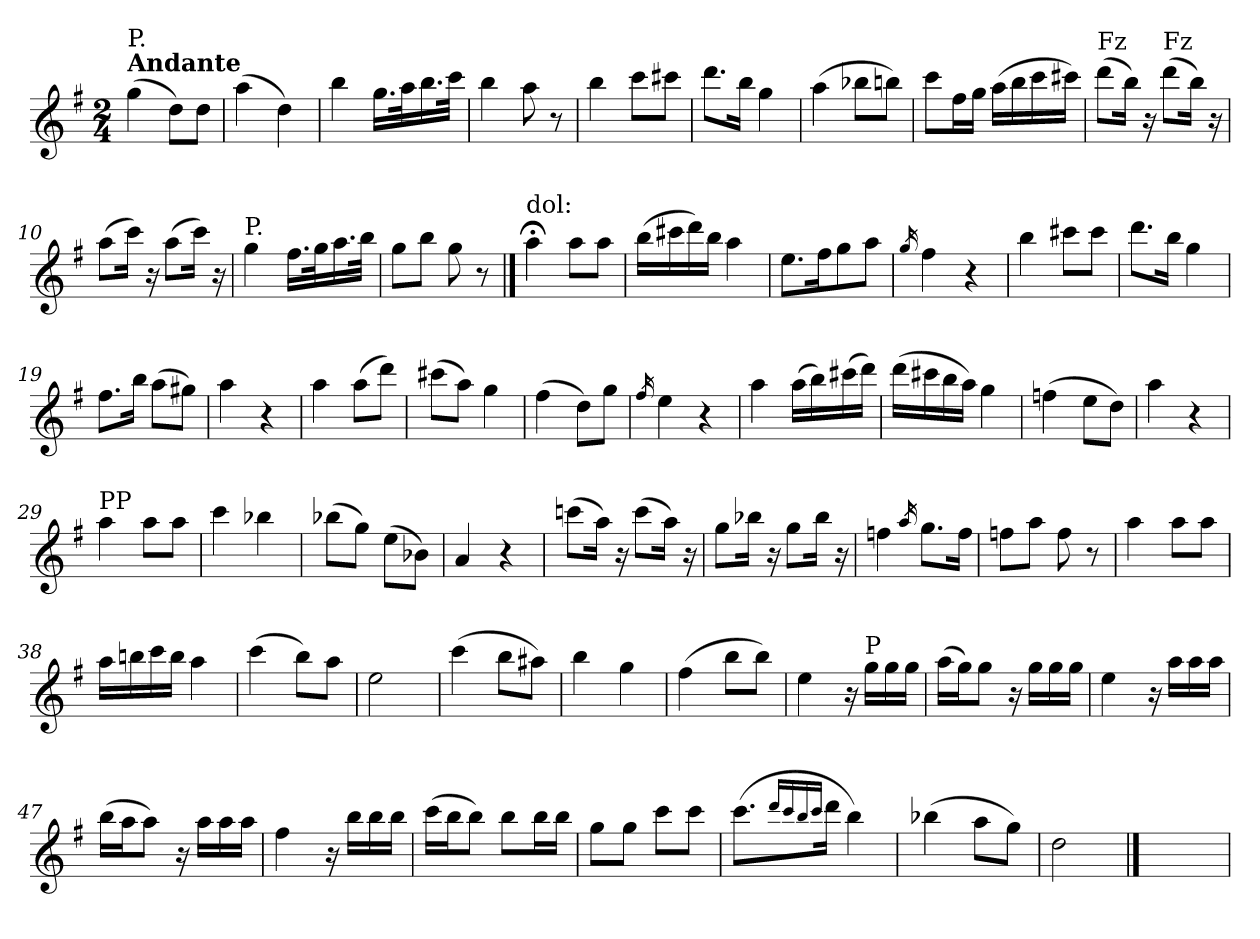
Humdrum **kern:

**kern
*part1
*staff1
*clefG2
*k[f#]
*G:
*M2/4
=1
!LO:TX:a:B:t=Andante
!LO:TX:a:t=P.
(>4gg\
8dd\L)
8dd\J
=2
(>4aa\
4dd\)
=3
4bb\
16.gg\LL
32aa\K
16.bb\
32ccc\JJk
=4
4bb\
8aa\
8r
=5
4bb\
8ccc\L
8ccc#X\J
=6
8.ddd\L
16bb\Jk
4gg\
=7
(>4aa\
8bb-X\L
8bbn\J)
=8
8ccc\L
16ff#\L
16gg\JJ
(>16aa\LL
16bb\
16ccc\
16ccc#X\JJ)
!!LO:LB:g=z
=9
!LO:TX:a:t=Fz
(>8ddd\L
16bb\Jk)
16r
!LO:TX:a:t=Fz
(>8ddd\L
16bb\Jk)
16r
=10
(>8aa\L
16ccc\Jk)
16r
(>8aa\L
16ccc\Jk)
16r
=11
!LO:TX:a:t=P.
4gg\
16.ff#\LL
32gg\K
16.aa\
32bb\JJk
=12
8gg\L
8bb\J
8gg\
8r
==13
!LO:TX:a:t=dol&colon;
4aa;<\
8aa\L
8aa\J
=14
(>16bb\LL
16ccc#X\
16ddd\)
16bb\JJ
4aa\
=15
8.ee\L
16ff#\K
8gg\
8aa\J
=16
16qgg/
4ff#\
4r
!!LO:LB:g=z
=17
4bb\
8ccc#X\L
8ccc#\J
=18
8.ddd\L
16bb\Jk
4gg\
=19
8.ff#\L
16bb\Jk
(>8aa\L
8gg#X\J)
=20
4aa\
4r
=21
4aa\
(>8aa\L
8ddd\J)
=22
(>8ccc#X\L
8aa\J)
4gg\
=23
(>4ff#\
8dd\L)
8gg\J
=24
16qff#/
4ee\
4r
=25
4aa\
(>16aa\LL
16bb\)
(>16ccc#X\
16ddd\JJ)
!!LO:LB:g=z
=26
(>16ddd\LL
16ccc#X\
16bb\
16aa\JJ)
4gg\
=27
(>4ffn\
8ee\L
8dd\J)
=28
4aa\
4r
=29
!LO:TX:a:t=PP
4aa\
8aa\L
8aa\J
=30
4ccc\
4bb-X\
=31
(>8bb-X\L
8gg\J)
(>8ee\L
8b-X\J)
=32
4a/
4r
=33
(>8cccn\L
16aa\Jk)
16r
(>8ccc\L
16aa\Jk)
16r
=34
8gg\L
16bb-X\Jk
16r
8gg\L
16bb-\Jk
16r
!!LO:LB:g=z
=35
4ffn\
16qaa/
8.gg\L
16ff\Jk
=36
8ffn\L
8aa\J
8ff\
8r
=37
4aa\
8aa\L
8aa\J
=38
16aa\LL
16bbn\
16ccc\
16bb\JJ
4aa\
=39
(>4ccc\
8bb\L)
8aa\J
=40
2ee\
=41
(>4ccc\
8bb\L
8aa#X\J)
=42
4bb\
4gg\
=43
(>4ff#\
8bb\L
8bb\J)
=44
4ee\
16r
!LO:TX:a:t=P
16gg\LL
16gg\
16gg\JJ
!!LO:LB:g=z
=45
(>16aa\LL
16gg\J)
8gg\J
16r
16gg\LL
16gg\
16gg\JJ
=46
4ee\
16r
16aa\LL
16aa\
16aa\JJ
=47
(>16bb\LL
16aa\J
8aa\J)
16r
16aa\LL
16aa\
16aa\JJ
=48
4ff#\
16r
16bb\LL
16bb\
16bb\JJ
=49
(>16ccc\LL
16bb\J
8bb\J)
8bb\L
16bb\L
16bb\JJ
=50
8gg\L
8gg\J
8ccc\L
8ccc\J
=51
(>8.ccc\L
16qddd/LL
16qccc/
16qbb/
16qccc/JJ
16ddd\Jk
4bb\)
!!LO:LB:g=z
=52
(>4bb-X\
8aa\L
8gg\J)
=53
2dd\
==54
2ryy
=
*-
